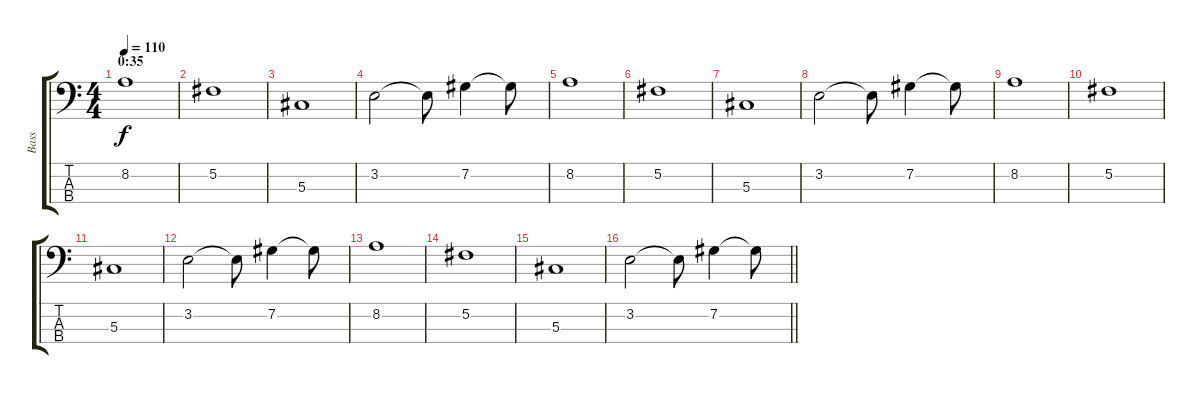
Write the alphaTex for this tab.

\track ("Bass" "Bass") {instrument electricbassfinger}
\staff {score tabs}
\tuning (Gb2 Db2 Ab1 Db1) {hide}
\ts (4 4)
\section ("" "0:35")
\tempo 110
\clef f4
\ks c
8.2.1{dy f} |
5.2.1 |
5.3.1 |
3.2.2 3.2{t}.8 7.2.4 7.2{t}.8 |
8.2.1 |
5.2.1 |
5.3.1 |
3.2.2 3.2{t}.8 7.2.4 7.2{t}.8 |
8.2.1 |
5.2.1 |
5.3.1 |
3.2.2 3.2{t}.8 7.2.4 7.2{t}.8 |
8.2.1 |
5.2.1 |
5.3.1 |
\barLineRight lightlight
3.2.2 3.2{t}.8 7.2.4 7.2{t}.8
